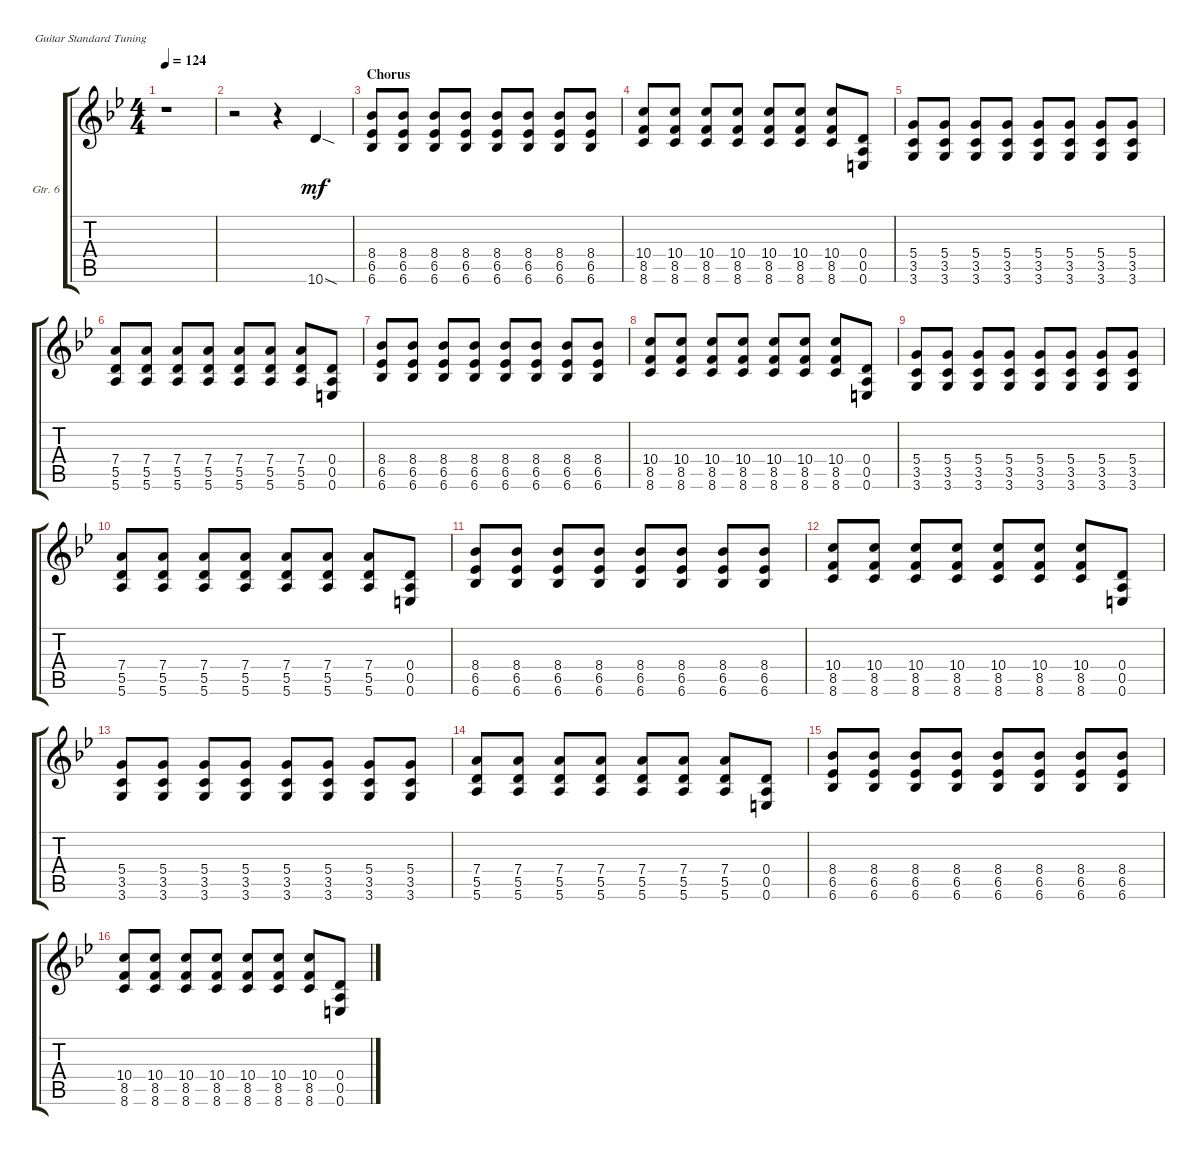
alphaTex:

\defaultSystemsLayout 4
\bracketExtendMode groupsimilarinstruments
\firstSystemTrackNameOrientation horizontal
\otherSystemsTrackNameOrientation horizontal
\track ("Guitar 6" "Gtr. 6") {instrument distortionguitar}
\staff {score tabs}
\tuning (E4 B3 G3 D3 A2 E2)
\ts (4 4)
\tempo 124
\clef g2
\ks gminor
r.1{dy mf} |
r.2 r.4 10.6{sod}.4 |
\section ("" "Chorus")
(6.6 6.5 8.4).8 (6.6 6.5 8.4).8 (6.6 6.5 8.4).8 (6.6 6.5 8.4).8 (6.6 6.5 8.4).8 (6.6 6.5 8.4).8 (6.6 6.5 8.4).8 (6.6 6.5 8.4).8 |
(10.4 8.5 8.6).8 (10.4 8.5 8.6).8 (10.4 8.5 8.6).8 (10.4 8.5 8.6).8 (10.4 8.5 8.6).8 (10.4 8.5 8.6).8 (10.4 8.5 8.6).8 (0.4 0.5 0.6).8 |
(5.4 3.5 3.6).8 (5.4 3.5 3.6).8 (5.4 3.5 3.6).8 (5.4 3.5 3.6).8 (5.4 3.5 3.6).8 (5.4 3.5 3.6).8 (5.4 3.5 3.6).8 (5.4 3.5 3.6).8 |
(5.6 5.5 7.4).8 (5.6 5.5 7.4).8 (5.6 5.5 7.4).8 (5.6 5.5 7.4).8 (5.6 5.5 7.4).8 (5.6 5.5 7.4).8 (5.6 5.5 7.4).8 (0.6 0.5 0.4).8 |
(6.6 6.5 8.4).8 (6.6 6.5 8.4).8 (6.6 6.5 8.4).8 (6.6 6.5 8.4).8 (6.6 6.5 8.4).8 (6.6 6.5 8.4).8 (6.6 6.5 8.4).8 (6.6 6.5 8.4).8 |
(10.4 8.5 8.6).8 (10.4 8.5 8.6).8 (10.4 8.5 8.6).8 (10.4 8.5 8.6).8 (10.4 8.5 8.6).8 (10.4 8.5 8.6).8 (10.4 8.5 8.6).8 (0.4 0.5 0.6).8 |
(5.4 3.5 3.6).8 (5.4 3.5 3.6).8 (5.4 3.5 3.6).8 (5.4 3.5 3.6).8 (5.4 3.5 3.6).8 (5.4 3.5 3.6).8 (5.4 3.5 3.6).8 (5.4 3.5 3.6).8 |
(5.6 5.5 7.4).8 (5.6 5.5 7.4).8 (5.6 5.5 7.4).8 (5.6 5.5 7.4).8 (5.6 5.5 7.4).8 (5.6 5.5 7.4).8 (5.6 5.5 7.4).8 (0.6 0.5 0.4).8 |
(6.6 6.5 8.4).8 (6.6 6.5 8.4).8 (6.6 6.5 8.4).8 (6.6 6.5 8.4).8 (6.6 6.5 8.4).8 (6.6 6.5 8.4).8 (6.6 6.5 8.4).8 (6.6 6.5 8.4).8 |
(10.4 8.5 8.6).8 (10.4 8.5 8.6).8 (10.4 8.5 8.6).8 (10.4 8.5 8.6).8 (10.4 8.5 8.6).8 (10.4 8.5 8.6).8 (10.4 8.5 8.6).8 (0.4 0.5 0.6).8 |
(5.4 3.5 3.6).8 (5.4 3.5 3.6).8 (5.4 3.5 3.6).8 (5.4 3.5 3.6).8 (5.4 3.5 3.6).8 (5.4 3.5 3.6).8 (5.4 3.5 3.6).8 (5.4 3.5 3.6).8 |
(5.6 5.5 7.4).8 (5.6 5.5 7.4).8 (5.6 5.5 7.4).8 (5.6 5.5 7.4).8 (5.6 5.5 7.4).8 (5.6 5.5 7.4).8 (5.6 5.5 7.4).8 (0.6 0.5 0.4).8 |
(6.6 6.5 8.4).8 (6.6 6.5 8.4).8 (6.6 6.5 8.4).8 (6.6 6.5 8.4).8 (6.6 6.5 8.4).8 (6.6 6.5 8.4).8 (6.6 6.5 8.4).8 (6.6 6.5 8.4).8 |
(10.4 8.5 8.6).8 (10.4 8.5 8.6).8 (10.4 8.5 8.6).8 (10.4 8.5 8.6).8 (10.4 8.5 8.6).8 (10.4 8.5 8.6).8 (10.4 8.5 8.6).8 (0.4 0.5 0.6).8
